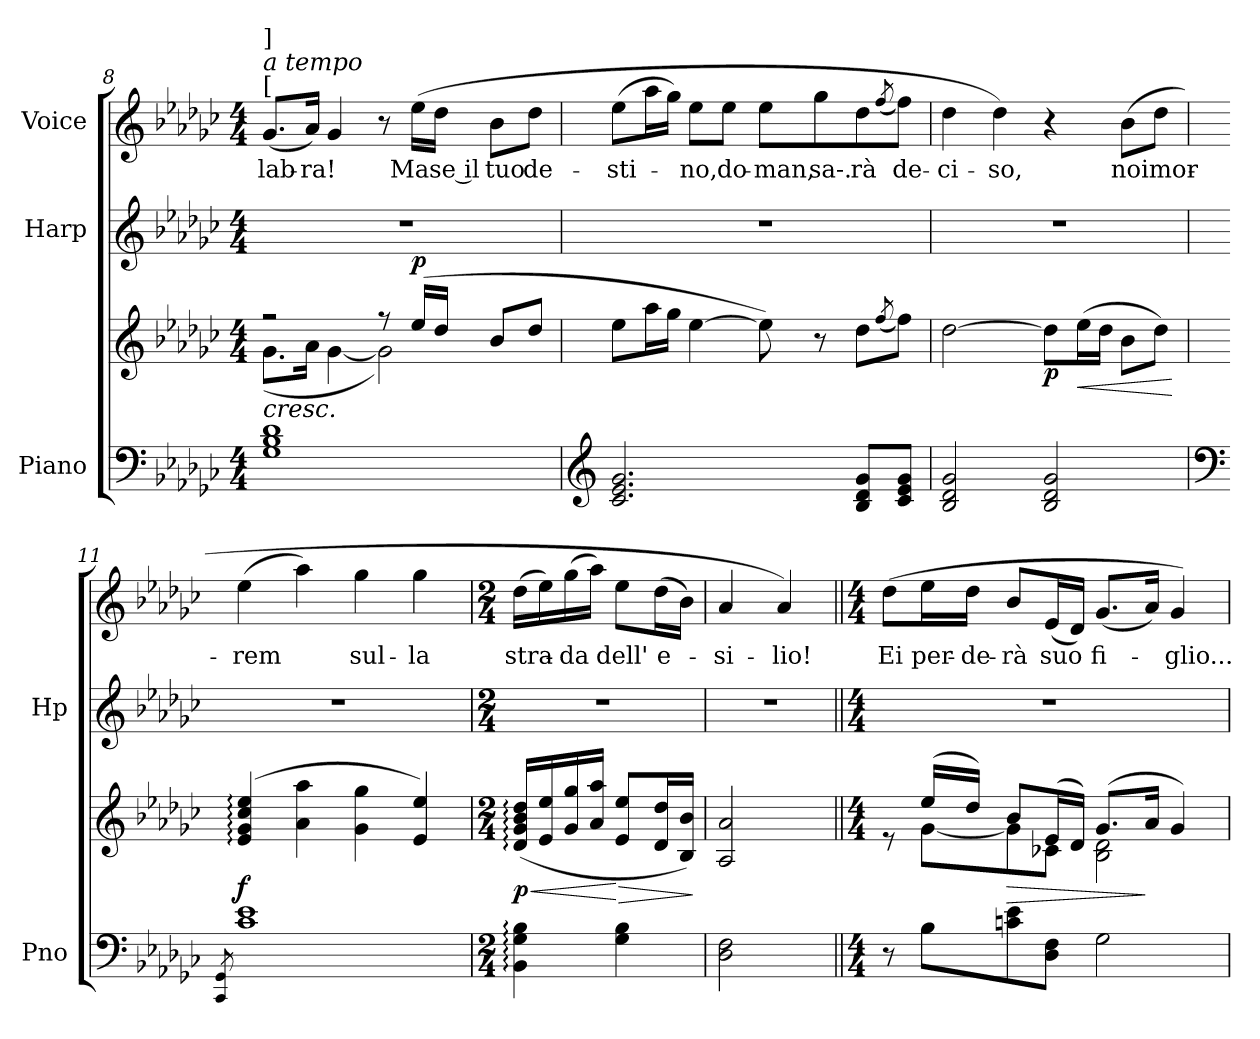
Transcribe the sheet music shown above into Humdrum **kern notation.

**kern	**kern	**dynam	**kern	**kern	**text
*part3	*part3	*part3	*part2	*part1	*part1
*staff4	*staff3	*staff3/4	*staff2	*staff1	*staff1
*I"Piano	*	*	*I"Harp	*I"Voice	*
*I'Pno	*	*	*I'Hp	*	*
*clefF4	*clefG2	*	*clefG2	*clefG2	*
*k[b-e-a-d-g-c-]	*k[b-e-a-d-g-c-]	*	*k[b-e-a-d-g-c-]	*k[b-e-a-d-g-c-]	*
*M4/4	*M4/4	*	*M4/4	*M4/4	*
=8	=8	=8	=8	=8	=8
!	!	!	!	!LO:TX:a:t=[	!
!	!	!	!	!LO:TX:a:i:t=a tempo	!
!	!	!	!	!LO:TX:a:t=]	!
!	!LO:TX:a:t=[	!	!	!	!
!	!LO:TX:a:i:t=a tempo	!	!	!	!
!	!LO:TX:a:t=]	!	!	!	!
!	!	!LO:HP:b	!	!	!LO:LY:b
*	*^	*	*	*	*
1G- 1B- 1d-	2r	(<8.g-\L	<	1r	(<8.g-/L	lab-
!	!	!	!	!	!	!LO:LY:b
.	.	16a-\Jk	.	.	16a-/Jk)	ra!
.	.	[4g-\	.	.	4g-/	.
.	8r	2g-\])	.	.	8r	.
!	!	!	!LO:DY:a	!	!	!LO:LY:b
.	(>16ee-/LL	.	p	.	(>16ee-\LL	Ma
!	!	!	!	!	!	!LO:LY:b
.	16dd-/JJ	.	.	.	16dd-\JJ	se il
!	!	!	!	!	!	!LO:LY:b
.	8b-/L	.	.	.	8b-\L	tuo
!	!	!	!	!	!	!LO:LY:b
.	8dd-/J	.	.	.	8dd-\J	de-
*	*v	*v	*	*	*	*
.	.	[	.	.	.
!!LO:LB:g=z
=9	=9	=9	=9	=9	=9
*clefG2	*	*	*	*	*
!	!	!	!	!	!LO:LY:b
2.c-/ 2.e-/ 2.g-/	8ee-\L	.	1r	(>8ee-\L	sti-
.	16aa-\L	.	.	16aa-\L	.
.	16gg-\JJ	.	.	16gg-\JJ)	.
!	!	!	!	!	!LO:LY:b
.	[4ee-\	.	.	8ee-\L	-no,
!	!	!	!	!	!LO:LY:b
.	.	.	.	8ee-\J	do-
!	!	!	!	!	!LO:LY:b
.	8ee-\])	.	.	8ee-\L	man,
!	!	!	!	!	!LO:LY:b
.	8r	.	.	8gg-\	sa-.
!	!	!	!	!	!LO:LY:b
8B-/ 8d-/ 8g-/L	8dd-\L	.	.	8dd-\	rà
.	(<8qff/	.	.	(<8qff/	.
!	!	!	!	!	!LO:LY:b
8c-/ 8e-/ 8g-/J	8ff\J)	.	.	8ff\J)	de-
=10	=10	=10	=10	=10	=10
!	!	!	!	!	!LO:LY:b
2B-/ 2d-/ 2g-/	[2dd-\	.	1r	4dd-\	ci-
!	!	!	!	!	!LO:LY:b
.	.	.	.	4dd-\)	so,
!	!	!LO:DY:b	!	!	!
2B-/ 2d-/ 2g-/	8dd-\L]	p	.	4r	.
!	!	!LO:HP:b	!	!	!
.	(>16ee-\L	<	.	.	.
.	16dd-\JJ	.	.	.	.
!	!	!	!	!	!LO:LY:b
.	8b-\L	.	.	(>8b-\L	noi
!	!	!	!	!	!LO:LY:b
.	8dd-\J)	.	.	8dd-\J	mor-
.	.	[	.	.	.
!!LO:LB:g=z
=11	=11	=11	=11	=11	=11
*clefF4	*	*	*	*	*
8qCC-/ 8qGG-/	.	.	.	.	.
!	!	!LO:DY:a=2	!	!	!LO:LY:b
1c- 1e-	(>4e-/: 4g-/: 4cc-/: 4ee-/:	f	1r	(>4ee-\	rem
.	4a-\ 4aa-\	.	.	4aa-\)	.
!	!	!	!	!	!LO:LY:b
.	4g-\ 4gg-\	.	.	4gg-\	sul-
!	!	!	!	!	!LO:LY:b
.	4e-/ 4ee-/)	.	.	4gg-\	la
=12	=12	=12	=12	=12	=12
*M2/4	*M2/4	*	*M2/4	*M2/4	*
!	!	!LO:HP:b	!	!	!LO:LY:b
!	!	!LO:DY:n=1:b	!	!	!
4BB-\: 4G-\: 4B-\:	(>16d-/: 16g-/: 16b-/: 16dd-/:LL	< p	2r	(>16dd-\LL	stra-
.	16e-/ 16ee-/	.	.	16ee-\)	.
!	!	!	!	!	!LO:LY:b
.	16g-/ 16gg-/	.	.	(>16gg-\	da
.	16a-/ 16aa-/JJ	.	.	16aa-\JJ)	.
!	!	!LO:HP:n=1:b	!	!	!LO:LY:b
4G-\ 4B-\	8e-/ 8ee-/L	[ >	.	8ee-\L	dell'
!	!	!	!	!	!LO:LY:b
.	16d-/ 16dd-/L	.	.	(>16dd-\L	e-
.	16B-/ 16b-/JJ)	.	.	16b-\JJ)	.
.	.	]	.	.	.
=13	=13	=13	=13	=13	=13
!	!	!	!	!	!LO:LY:b
2D-\ 2F\	2A-/ 2a-/	.	2r	4a-/	si-
!	!	!	!	!	!LO:LY:b
.	.	.	.	4a-/)	lio!
!!LO:PB:g=z
=14||	=14||	=14||	=14||	=14||	=14||
*M4/4	*M4/4	*	*M4/4	*M4/4	*
*	*^	*	*	*	*
!	!	!	!LO:DY:a=2	!	!	!LO:LY:b
!	!	!	!LO:DY:n=1:a=2	!	!	!
8r	8re	8ryy	pp other-dynamics	1r	(>8dd-\L	Ei
!	!	!	!	!	!	!LO:LY:b
8B-\L	(>16ee-/LL	[8g-\L	.	.	16ee-\L	per-
!	!	!	!	!	!	!LO:LY:b
.	16dd-/JJ)	.	.	.	16dd-\JJ	de-
!	!	!	!LO:HP:b	!	!	!LO:LY:b
8cn\ 8e-\	8b-/L	8g-\]	>	.	8b-/L	rà
!	!	!	!	!	!	!LO:LY:b
8D-\ 8F\J	(>16e-/L	8c-X\J	.	.	(<16e-/L	suo
.	16d-/JJ)	.	.	.	16d-/JJ)	.
!	!	!	!	!	!	!LO:LY:b
2G-\	(>8.g-/L	2B-\ 2d-\	.	.	(<8.g-/L	fi-
.	16a-/Jk	.	]	.	16a-/Jk)	.
!	!	!	!	!	!	!LO:LY:b
.	4g-/)	.	.	.	4g-/)	-glio...
*	*v	*v	*	*	*	*
=	=	=	=	=	=
*-	*-	*-	*-	*-	*-
